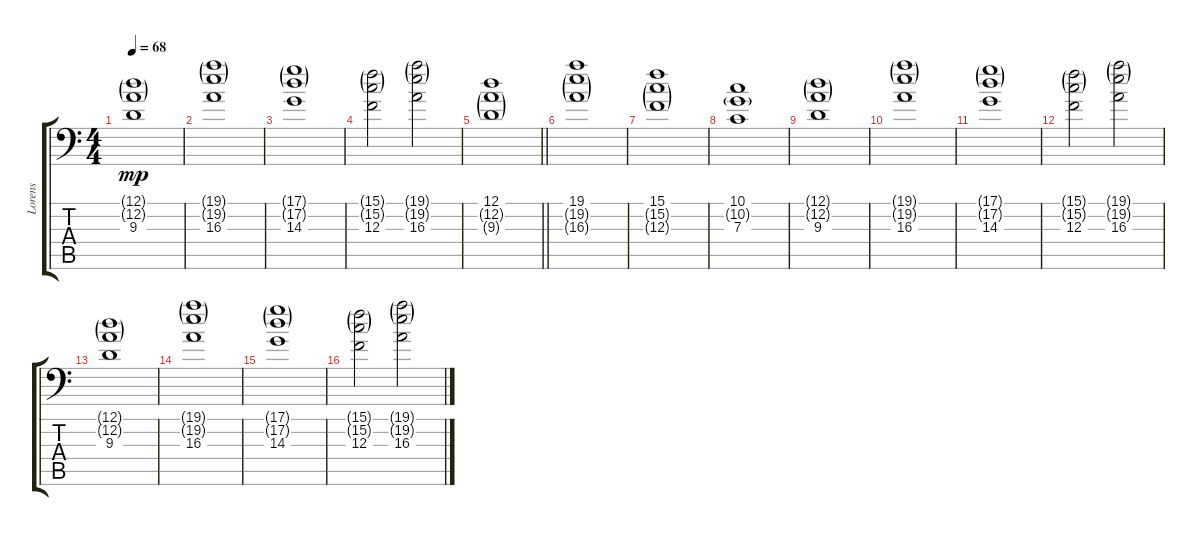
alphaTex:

\track ("Lorens" "Lorens") {instrument stringensemble2}
\staff {score tabs}
\tuning (D4 A3 F3 C3 G2 Bb1) {hide}
\ts (4 4)
\tempo 68
\clef f4
\ks c
(12.1{g} 12.2{g} 9.3).1{dy mp volume 10 instrument stringensemble2} |
(19.1{g} 19.2{g} 16.3).1 |
(17.1{g} 17.2{g} 14.3).1 |
(15.1{g} 15.2{g} 12.3).2 (19.1{g} 19.2{g} 16.3).2 |
\barLineRight lightlight
(12.1 12.2{g} 9.3{g}).1 |
\section ("" "")
(19.1 19.2{g} 16.3{g}).1 |
(15.1 15.2{g} 12.3{g}).1 |
(10.1 10.2{g} 7.3).1 |
(12.1{g} 12.2{g} 9.3).1 |
(19.1{g} 19.2{g} 16.3).1 |
(17.1{g} 17.2{g} 14.3).1 |
(15.1{g} 15.2{g} 12.3).2 (19.1{g} 19.2{g} 16.3).2 |
(12.1{g} 12.2{g} 9.3).1 |
(19.1{g} 19.2{g} 16.3).1 |
(17.1{g} 17.2{g} 14.3).1 |
(15.1{g} 15.2{g} 12.3).2 (19.1{g} 19.2{g} 16.3).2
